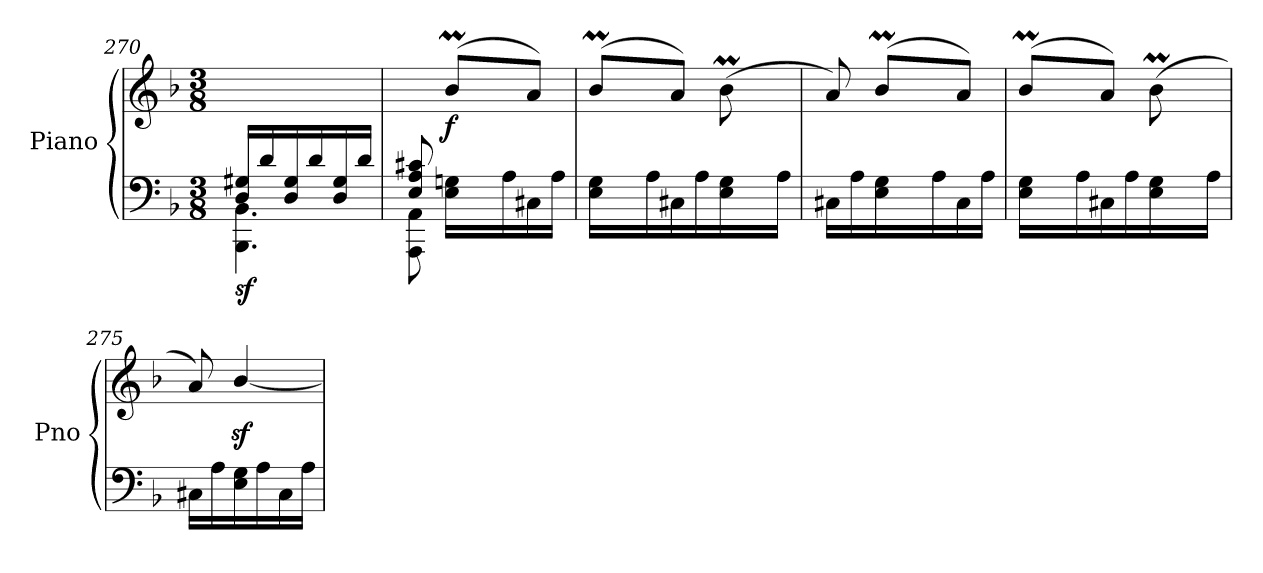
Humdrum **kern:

**kern	**kern	**dynam
*part1	*part1	*part1
*staff2	*staff1	*staff1/2
*I"Piano	*	*
*I'Pno	*	*
*clefF4	*clefG2	*
*k[b-]	*k[b-]	*
*M3/8	*M3/8	*
=270	=270	=270
*^	*	*
!	!	!	!LO:DY:b=2
16D/ 16G#X/LL	4.BBB-\ 4.BB-\	4.ryy	sf
16d/	.	.	.
16D/ 16G#/	.	.	.
16d/	.	.	.
16D/ 16G#/	.	.	.
16d/JJ	.	.	.
=271	=271	=271	=271
*	*	*^	*
8E/ 8A/ 8c#X/	8AAA\ 8AA\	8ryy	8ryy	.
!	!	!	!	!LO:DY:b
4ryy	16E\ 16Gn\LL	(<8b-M/L	64b-yy	f
.	.	.	64ccyy	.
.	.	.	8..b-yy	.
.	16A\	.	.	.
.	16C#X\	8a/J)	.	.
.	16A\JJ	.	.	.
*v	*v	*	*	*
!!LO:LB:g=z	!!
=272	=272	=272	=272
16E\ 16G\LL	(<8b-M/L	64b-yy	.
.	.	64ccyy	.
.	.	8..b-yy	.
16A\	.	.	.
16C#X\	8a/J)	.	.
16A\	.	.	.
16E\ 16G\	(<8b-M\	64b-yy	.
.	.	64ccyy	.
.	.	16.b-yy	.
16A\JJ	.	.	.
=273	=273	=273	=273
16C#X\LL	8a/)	8ryy	.
16A\	.	.	.
16E\ 16G\	(<8b-M/L	64b-yy	.
.	.	64ccyy	.
.	.	8..b-yy	.
16A\	.	.	.
16C#\	8a/J)	.	.
16A\JJ	.	.	.
=274	=274	=274	=274
16E\ 16G\LL	(<8b-M/L	64b-yy	.
.	.	64ccyy	.
.	.	8..b-yy	.
16A\	.	.	.
16C#X\	8a/J)	.	.
16A\	.	.	.
16E\ 16G\	(<8b-M\	64b-yy	.
.	.	64ccyy	.
.	.	16.b-yy	.
16A\JJ	.	.	.
*	*v	*v	*
=275	=275	=275
16C#X\LL	8a/)	.
16A\	.	.
16E\ 16G\	[4b-z</	.
16A\	.	.
16C#\	.	.
16A\JJ	.	.
=	=	=
*-	*-	*-
